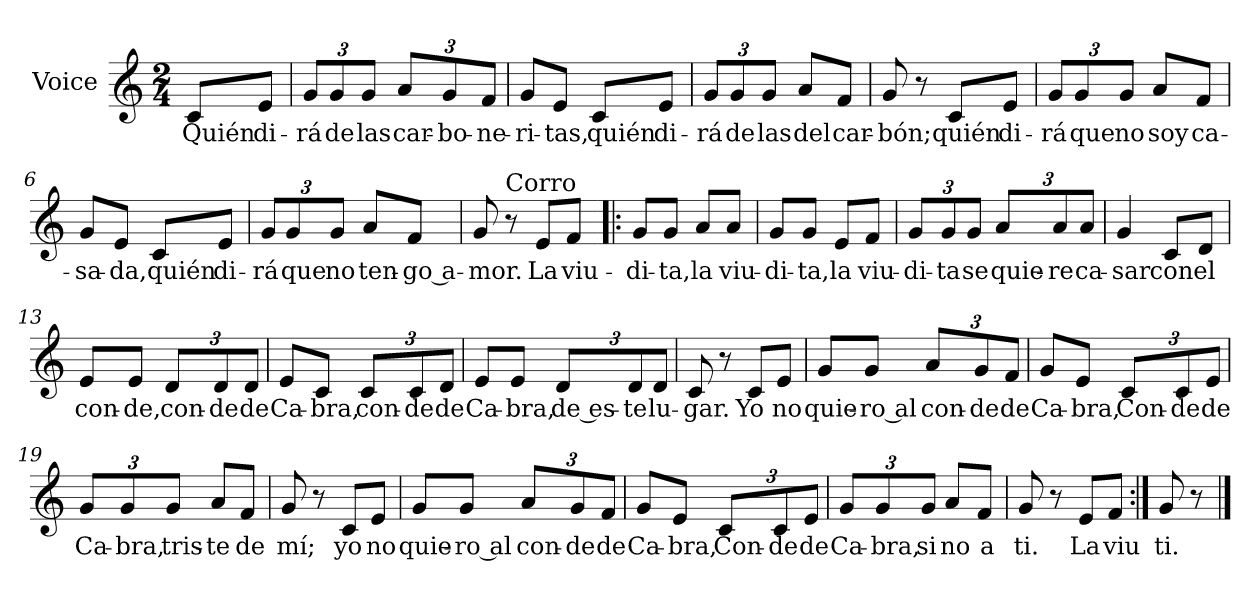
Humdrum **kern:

**kern	**text
*part1	*part1
*staff1	*staff1
*I"Voice	*
*I'Vo.	*
*clefG2	*
*k[]	*
*M2/4	*
=	=
8c/L	Quién
8e/J	di-
=1	=1
*Xbrackettup	*
12g/L	-rá
12g/	de
12g/J	las
12a/L	car-
12g/	-bo-
12f/J	-ne-
=2	=2
8g/L	-ri-
8e/J	-tas,
8c/L	quién
8e/J	di-
=3	=3
12g/L	-rá
12g/	de
12g/J	las
8a/L	del
8f/J	car-
=4	=4
8g/	-bón;
8r	.
8c/L	quién
8e/J	di-
!!LO:LB:g=z
=5	=5
12g/L	-rá
12g/	que
12g/J	no
8a/L	soy
8f/J	ca-
=6	=6
8g/L	-sa-
8e/J	-da,
8c/L	quién
8e/J	di-
=7	=7
12g/L	-rá
12g/	que
12g/J	no
8a/L	ten-
8f/J	-go a-
=8	=8
8g/	-mor.
!LO:TX:a:t=Corro	!
8r	.
8e/L	La
8f/J	viu-
!!LO:LB:g=z
=9!|:	=9!|:
8g/L	-di-
8g/J	-ta,
8a/L	la
8a/J	viu-
=10	=10
8g/L	-di-
8g/J	-ta,
8e/L	la
8f/J	viu-
=11	=11
12g/L	-di-
12g/	-ta
12g/J	se
12a/L	quie-
12a/	-re
12a/J	ca-
=12	=12
4g/	-sar
8c/L	con
8d/J	el
!!LO:LB:g=z
=13	=13
8e/L	con-
8e/J	-de,
12d/L	con-
12d/	-de
12d/J	de
=14	=14
8e/L	Ca-
8c/J	-bra,
12c/L	con-
12c/	-de
12d/J	de
=15	=15
8e/L	Ca-
8e/J	-bra,
12d/L	de es-
12d/	-te
12d/J	lu-
=16	=16
8c/	-gar.
8r	.
8c/L	Yo
8e/J	no
!!LO:LB:g=z
=17	=17
8g/L	quie-
8g/J	-ro al
12a/L	con-
12g/	-de
12f/J	de
=18	=18
8g/L	Ca-
8e/J	-bra,
12c/L	Con-
12c/	-de
12e/J	de
=19	=19
12g/L	Ca-
12g/	-bra,
12g/J	tris-
8a/L	-te
8f/J	de
=20	=20
8g/	mí;
8r	.
8c/L	yo
8e/J	no
!!LO:LB:g=z
=21	=21
8g/L	quie-
8g/J	-ro al
12a/L	con-
12g/	-de
12f/J	de
=22	=22
8g/L	Ca-
8e/J	-bra,
12c/L	Con-
12c/	-de
12e/J	de
=23	=23
12g/L	Ca-
12g/	-bra,
12g/J	si
8a/L	no
8f/J	a
=24	=24
8g/	ti.
8r	.
8e/L	La
8f/J	viu
=25:|!	=25:|!
8g/	ti.
8r	.
==	==
*-	*-
